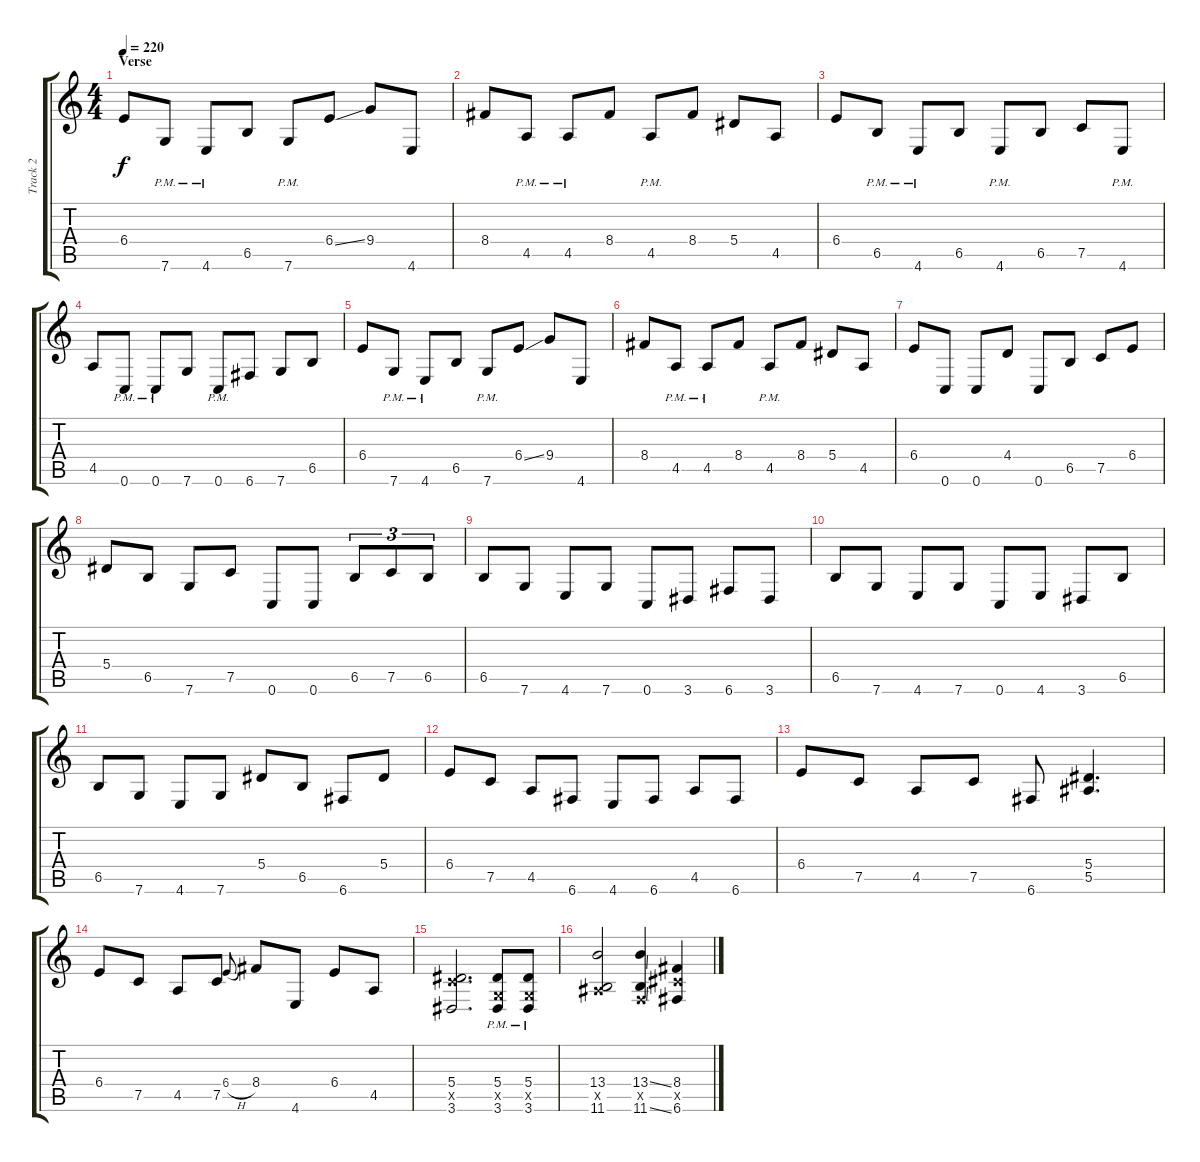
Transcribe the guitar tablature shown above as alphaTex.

\track ("Track 2" "Track 2") {instrument distortionguitar}
\staff {score tabs}
\tuning (C4 G3 Eb3 Bb2 F2 C2) {hide}
\ts (4 4)
\section ("" "Verse")
\tempo 220
\clef g2
\ks c
6.4.8{dy f} 7.6{pm}.8 4.6{pm}.8 6.5.8 7.6{pm}.8 6.4{ss}.8 9.4.8 4.6.8 |
8.4.8 4.5{pm}.8 4.5{pm}.8 8.4.8 4.5{pm}.8 8.4.8 5.4.8 4.5.8 |
6.4.8 6.5{pm}.8 4.6{pm}.8 6.5.8 4.6{pm}.8 6.5.8 7.5.8 4.6{pm}.8 |
4.5.8 0.6{pm}.8 0.6{pm}.8 7.6.8 0.6{pm}.8 6.6.8 7.6.8 6.5.8 |
6.4.8 7.6{pm}.8 4.6{pm}.8 6.5.8 7.6{pm}.8 6.4{ss}.8 9.4.8 4.6.8 |
8.4.8 4.5{pm}.8 4.5{pm}.8 8.4.8 4.5{pm}.8 8.4.8 5.4.8 4.5.8 |
6.4.8 0.6.8 0.6.8 4.4.8 0.6.8 6.5.8 7.5.8 6.4.8 |
5.4.8 6.5.8 7.6.8 7.5.8 0.6.8 0.6.8 6.5.8{tu (3 2)} 7.5.8{tu (3 2)} 6.5.8{tu (3 2)} |
6.5.8 7.6.8 4.6.8 7.6.8 0.6.8 3.6.8 6.6.8 3.6.8 |
6.5.8 7.6.8 4.6.8 7.6.8 0.6.8 4.6.8 3.6.8 6.5.8 |
6.5.8 7.6.8 4.6.8 7.6.8 5.4.8 6.5.8 6.6.8 5.4.8 |
6.4.8 7.5.8 4.5.8 6.6.8 4.6.8 6.6.8 4.5.8 6.6.8 |
6.4.8 7.5.8 4.5.8 7.5.8 6.6.8 (5.4 5.5).4{d} |
6.4.8 7.5.8 4.5.8 7.5.8 6.4{h}.8{gr onbeat} 8.4.8 4.6.8 6.4.8 4.5.8 |
(5.4 7.5{x} 3.6).2{d} (5.4{pm} 2.5{x} 3.6{pm}).8 (5.4{pm} 2.5{x} 3.6{pm}).8 |
(13.4 5.5{x} 11.6).2 (13.4{ss} 0.5{x} 11.6{ss}).4 (8.4 8.5{x} 6.6).4
